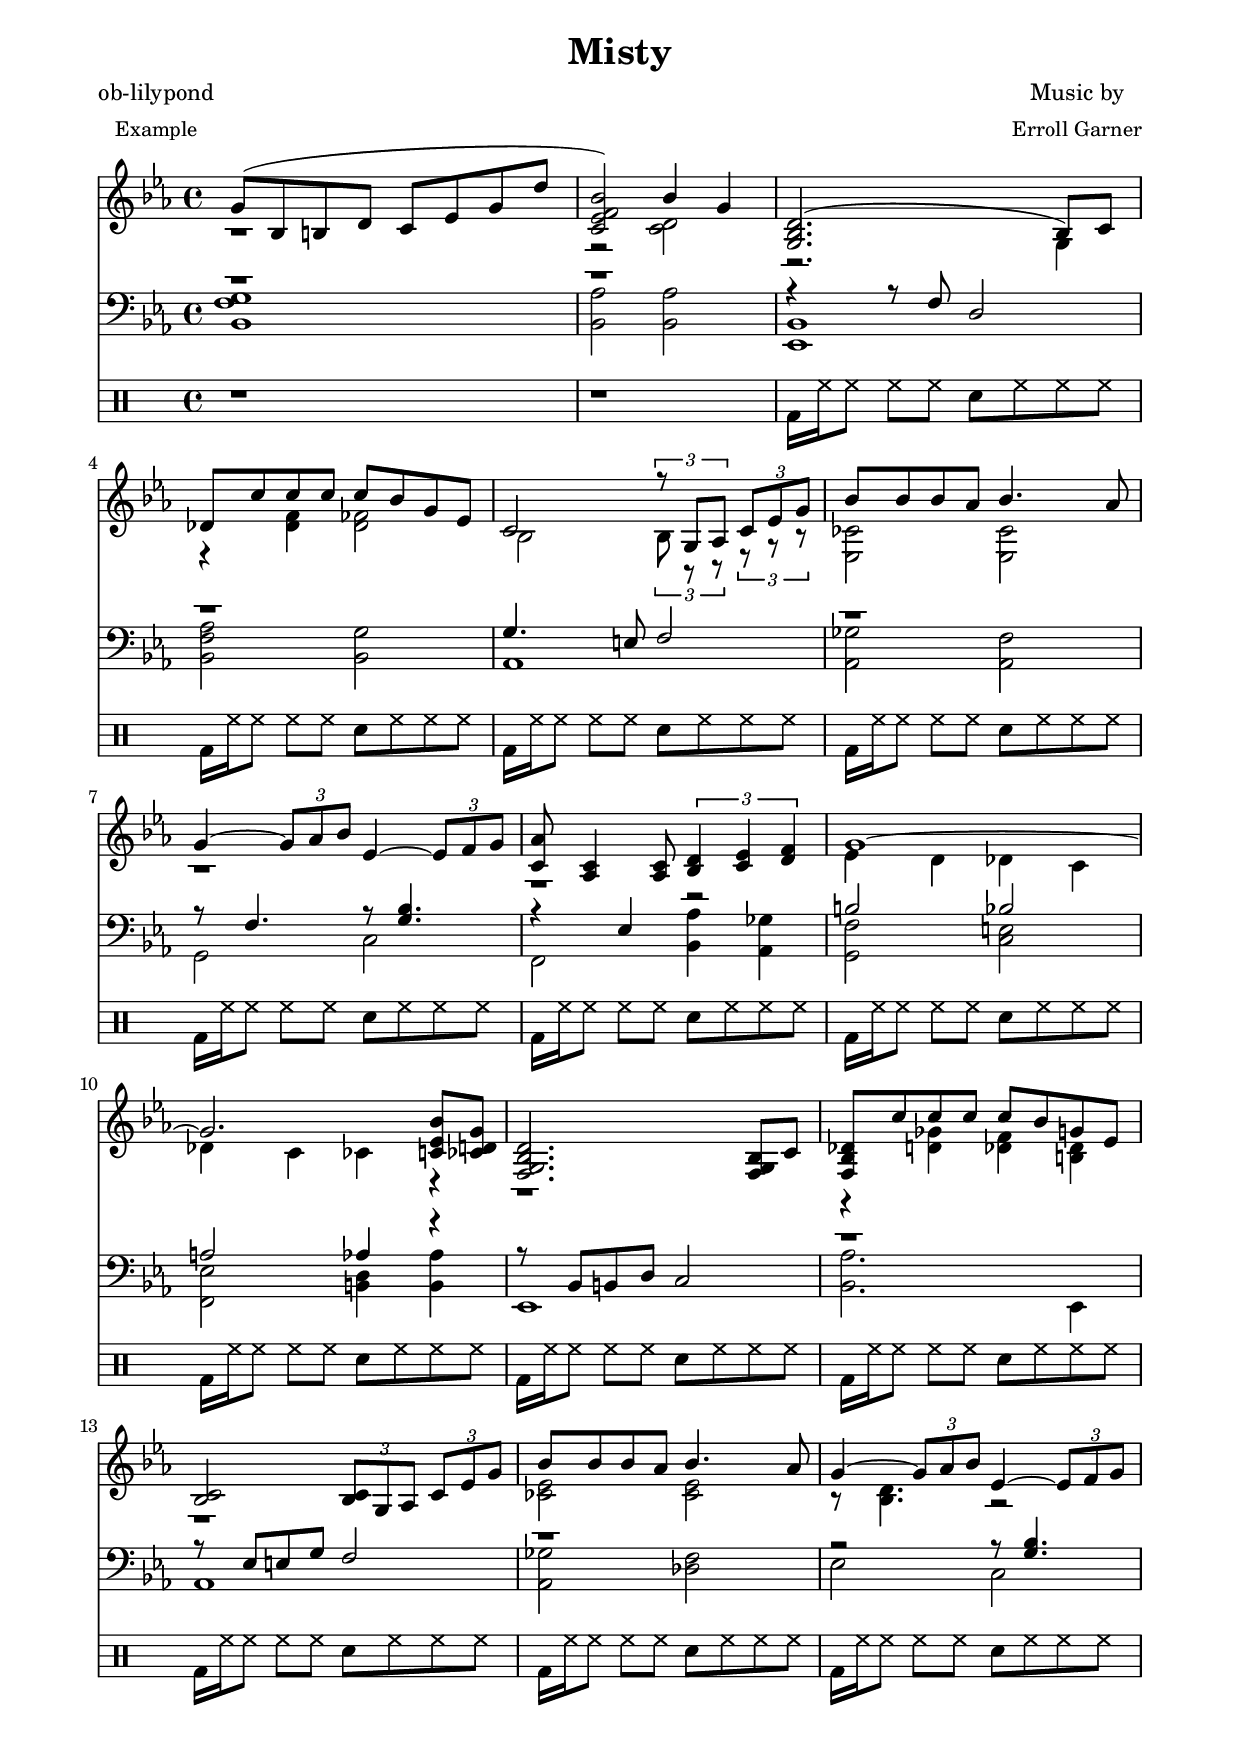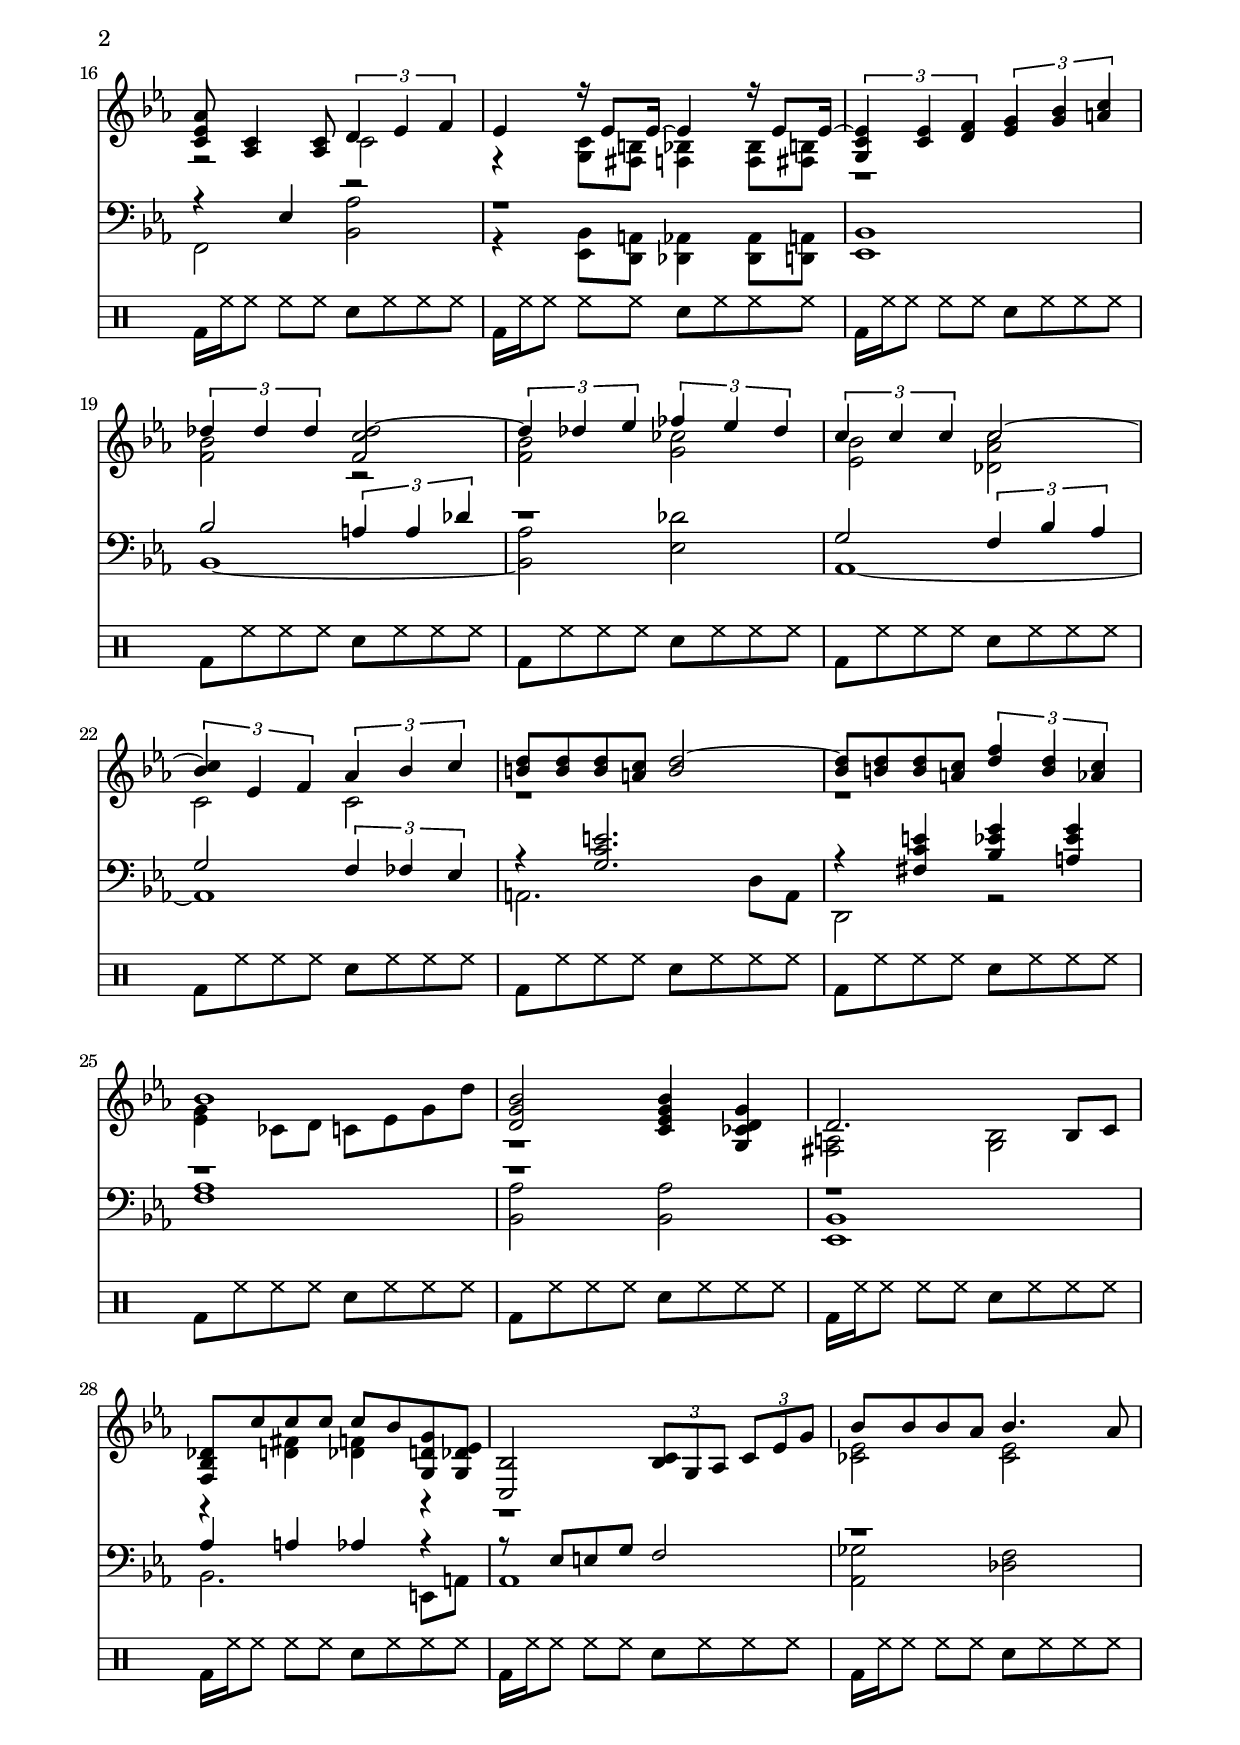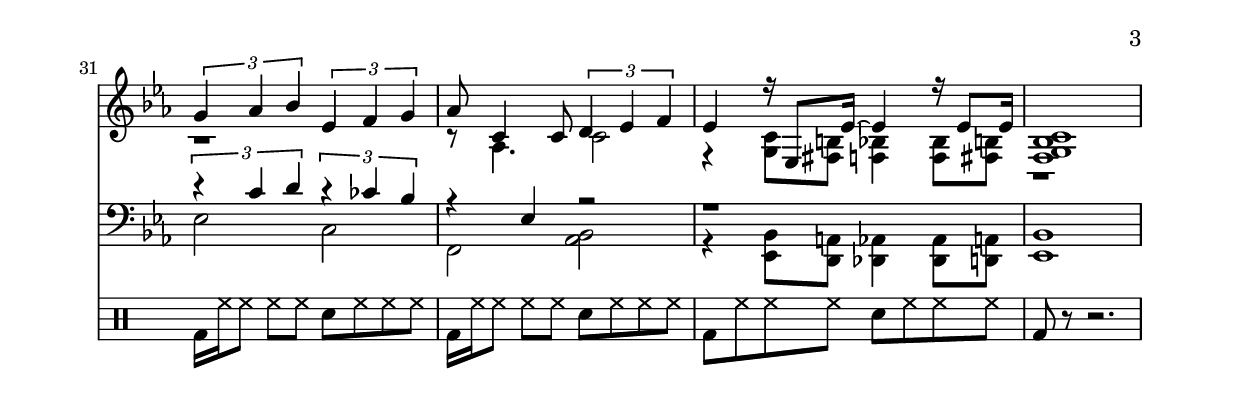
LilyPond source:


\version "2.12.3"

PianoVoiceOneIntro = {
  g'8( bes b d' c' ees' g' d'' |
  < c' ees' f' bes' > 2) bes'4 g' |
}

PianoVoiceOneVerseOne = {
  <g bes d'> 2.( bes8) c' |
  des'8 c'' c'' c'' c'' bes' g' ees' |
  c'2  \times 2/3 { r8 g aes } \times 2/3 { c'8 ees' g' } |
  bes'8 bes' bes' aes' bes'4. aes'8 |
  g'4 ~ \times 2/3 { g'8 aes' bes' }  
  ees'4 ~ \times 2/3 { ees'8 f' g' } |
  < c' aes' > 8 < aes c' > 4 < aes c' > 8 
  \times 2/3 { < bes d' > 4 < c' ees' > 4 < d' f' > 4 } |
  g'1 ~ | 
  g'2. < bes' c' ees' > 8 < ces' d' g' > 8 |
}

PianoVoiceOneVerseTwo = {
  < f g bes d' > 2. < f g bes > 8 c' |
  < f bes des' > 8 c'' c'' c'' c'' bes' g' ees' |
  < bes c' > 2 
  \times 2/3 { < bes c' > 8 g aes } \times 2/3 { c' ees' g' } | 
  bes'8 bes' bes' aes' bes'4. aes'8 | 
  g'4 ~ \times 2/3 { g'8 aes' bes' }
  ees'4 ~ \times 2/3 { ees'8 f' g' } |
  < c' ees' aes' > 8 < aes c' > 4 < aes c' > 8   
  \times 2/3 { d'4 ees' f' } |
  ees'4 r16 ees'8 ees'16 ~ ees'4 r16 ees'8 ees'16 ~ | 
  \times 2/3 { < g c' ees' > 4 < c' ees' > < d' f' > } 
  \times 2/3 { < ees' g' > < g' bes' > < a' c'' >  } |
}

PianoVoiceOneChorus = {
  \times 2/3 { des''4 des'' des'' } < f' c'' des'' > 2 ~ |
  \times 2/3 { des''4 des'' ees'' }
  \times 2/3 { fes''4 ees'' des'' } |
  \times 2/3 { c'' c'' c'' } c''2 ~ |
  \times 2/3 { < bes' c'' > 4 ees' f' } 
  \times 2/3 { aes' bes' c'' } | 
  < b' d'' > 8 < b' d'' > < b' d'' > < a' c'' > < b' d'' > 2 ~ | 
  < bes' d'' > 8 < b' d'' > < b' d'' > < a' c'' > 
  \times 2/3 { < d'' f'' > 4 < b' d'' > < aes' c'' > } |
  bes'1 |
  < d' g' bes' > 2 < c' ees' g' bes' > 4 < g ces' d' g' > |
}

PianoVoiceOneVerseThree = {
  d'2. bes8 c' |
  < f bes des' > 8 c'' c'' c'' c'' bes' < g d' g' > < g des' ees' > |
  < bes c> 2 \times 2/3 { < bes c' > 8 g aes }
  \times 2/3 {  c' ees' g' } |
  bes'8 bes' bes' aes' bes'4. aes'8 |
  \times 2/3 { g'4 aes' bes' } 
  \times 2/3 { ees'4 f' g' } 
  aes'8 c'4 c'8 \times 2/3 { d'4 ees' f' }
  ees'4 r16 ees8 ees'16 ~ ees'4 r16 ees'8 ees'16 ~ |
  < g c' f bes > 1 |
}

PianoVoiceOne = {
  \new Voice = "Voice One" {
    \voiceOne 
    \PianoVoiceOneIntro
    \PianoVoiceOneVerseOne
    \PianoVoiceOneVerseTwo
    \PianoVoiceOneChorus
    \PianoVoiceOneVerseThree
  }
}

PianoVoiceTwoIntro = {
  r1 |
  r2 < c' d' > 2 |
}

PianoVoiceTwoVerseOne = {
  r2. g4       |
  r4 < des' f' > 4  < des' fes' > 2 |
  bes2  \times 2/3 { bes8 r r } \times 2/3 { r8 r r } |
  < ces' ees > 2 < ces' ees > 2 |
  r1 |
  r1 |
  ees'4 d' des' c' |
  des'4 c' ces' r  |
}

PianoVoiceTwoVerseTwo = {
  r1 |
  r4 < d' ges' > < des' f' > < b des' > |
  r1 |
  < ces' ees' > 2 < ces' ees' > 2 |
  r8 < bes d' > 4. r2 |
  r2 c'2  |
  r4 < g c' > 8 < fis b > 8 < f bes > 4  < f bes > 8 < fis b > 8 |
  r1 |
}

PianoVoiceTwoChorus = {
  < f' bes' > 2 r2 |
  < f' bes' > 2 < g' ces'' > |
  < ees' bes' > 2 < des' aes' c'' > |
  c'2 c'2 |
  r1 |
  r1 |
  < ees' g' > 4 ces'8 d' c' ees' g' d''  |
  r1 |
}

PianoVoiceTwoVerseThree = {
  < fis a > 2 < g bes > |
  r4 < d' fis' > 4 < des' f' > 4  r4
  r1 |
  < ces' ees' > 2 < ces' ees' > 2 |
  r1 |
  r8 aes4. c'2 |
  r4 < g c' > 8 < fis  b > < f bes > 4 < f bes > 8 < fis b > |
  r1 |
}

PianoVoiceTwo = {
  \new Voice= "Voice Two" { 
    \voiceTwo 
    \PianoVoiceTwoIntro
    \PianoVoiceTwoVerseOne
    \PianoVoiceTwoVerseTwo
    \PianoVoiceTwoChorus
    \PianoVoiceTwoVerseThree
  }
}

PianoVoiceThreeIntro = {
  r1 |
  r1 |
}

PianoVoiceThreeVerseOne = {
  r4 r8 f d2 |
  r1 |
  g4. e8 f2 |
  r1 |
  r8 f4. r8 < g bes > 4. |
  r4 ees4 r2 |
  b2 bes |
  a 2 aes 4 r |
}

PianoVoiceThreeVerseTwo = {
  r8 bes, b, d c2 | 
  r1 |
  r8 ees8 e g f2 |
  r1 |
  r2 r8 < g bes > 4. |
  r4 ees r2 |
  r1 |
  bes,1 |
}

PianoVoiceThreeChorus = {
  bes2 \times 2/3 { a4 a des' } |
  r1 |
  g2 \times 2/3 { f4 bes aes} |
  g2 \times 2/3 { f4 fes ees} |
  r4 < g c' e' > 2. |
  r4 < fis c' e' > 4 < bes ees' g' > < a ees' g' > |
  r1 |
  r1 |
}

PianoVoiceThreeVerseThree = {
  r1 |
  aes4 a aes r4 | 
  r8 ees e g f2 |
  r1 |
  \times 2/3 { r4 c' d' }
  \times 2/3 { r4 ces' bes }
  r4 ees r2 |
  r1
}

PianoVoiceThree = {
  \new Voice = "Voice Three" {
    \voiceOne 
    \PianoVoiceThreeIntro
    \PianoVoiceThreeVerseOne
    \PianoVoiceThreeVerseTwo
    \PianoVoiceThreeChorus
    \PianoVoiceThreeVerseThree
  }
}

PianoVoiceFourIntro = {
  < bes, f g > 1 | 
  < bes, aes > 2 < bes, aes > 2 | 
}

PianoVoiceFourVerseOne = {
  < ees, bes, > 1 |  
  < bes, f aes > 2 < bes, g > 2 |
  aes,1 |
  < aes, ges > 2 < aes, f > |
  g,2 c |
  f,2 < bes, aes > 4 < aes, ges > 4 |
  < g, f > 2 < c e > |
  < f, ees > 2 < b, d > 4 < b, aes > 4 | 
}

PianoVoiceFourVerseTwo = {
  ees,1 |
  < bes, aes > 2. ees,4 |
  aes,1 |
  < aes, ges > 2 < des f > |
  ees2 c2 |
  f,2 < bes, aes > | 
  r4 < ees, bes, > 8 < d, a, > 8 < des, aes, > 4 < des, aes, > 8 < d, a, > 8 |
  ees,1 |
}

PianoVoiceFourChorus = {
  bes,1 ~ |
  < bes, aes > 2 < ees des' > 2 |
  aes,1 ~ |
  aes,1 |
  a,2. d8 a, |
  d,2 r2 |
  < f aes > 1
  < bes, aes > 2 < bes, aes > 2 |
}

PianoVoiceFourVerseThree = {
  < ees, bes, > 1 |
  bes,2. e,8 a, |
  aes,1 |
  < aes, ges > 2 < des f > |
  ees2 c |
  f,2 < bes, aes, > |
  r4 < ees, bes, > 8 < d, a, > < des, aes, > 4 < des, aes, > 8 < d, a, >   
  < ees, bes, > 1
}

PianoVoiceFour = {
  \new Voice= "Voice Four" { 
    \voiceTwo 
    \PianoVoiceFourIntro
    \PianoVoiceFourVerseOne
    \PianoVoiceFourVerseTwo
    \PianoVoiceFourChorus
    \PianoVoiceFourVerseThree
  }
}

DrumIntro = {
  r1 r1 
}

DrumVerseOne = {
  \drummode {
    bd16 hh16 hh8 hh8 hh8 sn8 hh8 hh8 hh8 
    bd16 hh16 hh8 hh8 hh8 sn8 hh8 hh8 hh8 
    bd16 hh16 hh8 hh8 hh8 sn8 hh8 hh8 hh8 
    bd16 hh16 hh8 hh8 hh8 sn8 hh8 hh8 hh8 
    bd16 hh16 hh8 hh8 hh8 sn8 hh8 hh8 hh8 
    bd16 hh16 hh8 hh8 hh8 sn8 hh8 hh8 hh8 
    bd16 hh16 hh8 hh8 hh8 sn8 hh8 hh8 hh8 
    bd16 hh16 hh8 hh8 hh8 sn8 hh8 hh8 hh8 
  }  
}

DrumVerseTwo = {
  \drummode {
    bd16 hh16 hh8 hh8 hh8 sn8 hh8 hh8 hh8 
    bd16 hh16 hh8 hh8 hh8 sn8 hh8 hh8 hh8 
    bd16 hh16 hh8 hh8 hh8 sn8 hh8 hh8 hh8 
    bd16 hh16 hh8 hh8 hh8 sn8 hh8 hh8 hh8 
    bd16 hh16 hh8 hh8 hh8 sn8 hh8 hh8 hh8 
    bd16 hh16 hh8 hh8 hh8 sn8 hh8 hh8 hh8 
    bd16 hh16 hh8 hh8 hh8 sn8 hh8 hh8 hh8 
    bd16 hh16 hh8 hh8 hh8 sn8 hh8 hh8 hh8 
  }
}

DrumChorus = {
  \drummode {
    bd8 hh8 hh8 hh8 sn8 hh8 hh8 hh8 
    bd8 hh8 hh8 hh8 sn8 hh8 hh8 hh8 
    bd8 hh8 hh8 hh8 sn8 hh8 hh8 hh8 
    bd8 hh8 hh8 hh8 sn8 hh8 hh8 hh8 
    bd8 hh8 hh8 hh8 sn8 hh8 hh8 hh8 
    bd8 hh8 hh8 hh8 sn8 hh8 hh8 hh8 
    bd8 hh8 hh8 hh8 sn8 hh8 hh8 hh8 
    bd8 hh8 hh8 hh8 sn8 hh8 hh8 hh8 
  }
}

DrumVerseThree = {
  \drummode {
    bd16 hh16 hh8 hh8 hh8 sn8 hh8 hh8 hh8 
    bd16 hh16 hh8 hh8 hh8 sn8 hh8 hh8 hh8 
    bd16 hh16 hh8 hh8 hh8 sn8 hh8 hh8 hh8 
    bd16 hh16 hh8 hh8 hh8 sn8 hh8 hh8 hh8 
    bd16 hh16 hh8 hh8 hh8 sn8 hh8 hh8 hh8 
    bd16 hh16 hh8 hh8 hh8 sn8 hh8 hh8 hh8 
    bd8 hh8 hh8 hh8 sn8 hh8 hh8 hh8 
    bd8 r8 r2.
  }
}

DrumBeats = {
  \DrumIntro
  \DrumVerseOne
  \DrumVerseTwo
  \DrumChorus
  \DrumVerseThree
}

%  showLastLength = R1*8

\score {
      
  <<

<<
  
  \new Staff { 
    \relative ees'
    \key ees \major
    
    <<

      \PianoVoiceOne
      \PianoVoiceTwo

    >>
    
  }
  
  \new Staff {
    \clef bass 
    \key ees \major
    
    <<

      \PianoVoiceThree  
      \PianoVoiceFour
      
    >>
    
  }
  
>>

\new DrumStaff {
  \DrumBeats
}

>>

\layout {
  }
  \midi {
    \context {
      \Score
      tempoWholesPerMinute = #(ly:make-moment 100 4)
    }
  }

}

\paper {
  #(define dump-extents #t) 
  
  indent = 0\mm
  line-width = 200\mm - 2.0 * 0.4\in
  ragged-right = #""
  force-assignment = #""
  line-width = #(- line-width (* mm  3.000000))
}

\header {
  title = \markup \center-column {"Misty"} 
  composer =  \markup \center-column { "Music by" \small "Erroll Garner" }
  poet =  \markup \center-column { "ob-lilypond" \small "Example" }
}
